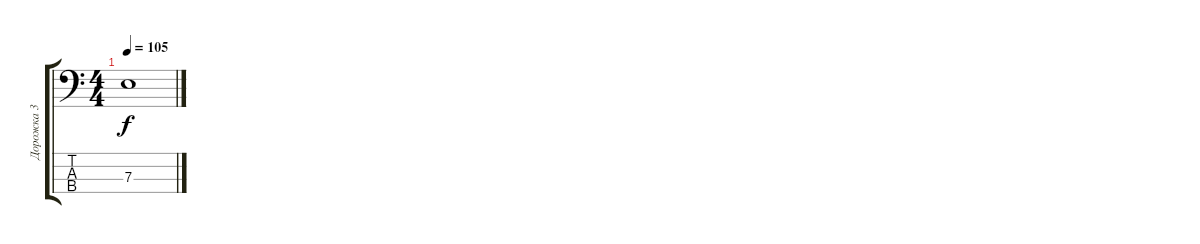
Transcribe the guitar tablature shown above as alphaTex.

\track ("Дорожка 3" "Дорожка 3") {instrument electricbassfinger}
\staff {score tabs}
\tuning (G2 D2 A1 E1) {hide}
\ts (4 4)
\tempo 105
\clef f4
\ks c
7.3.1{dy f}
